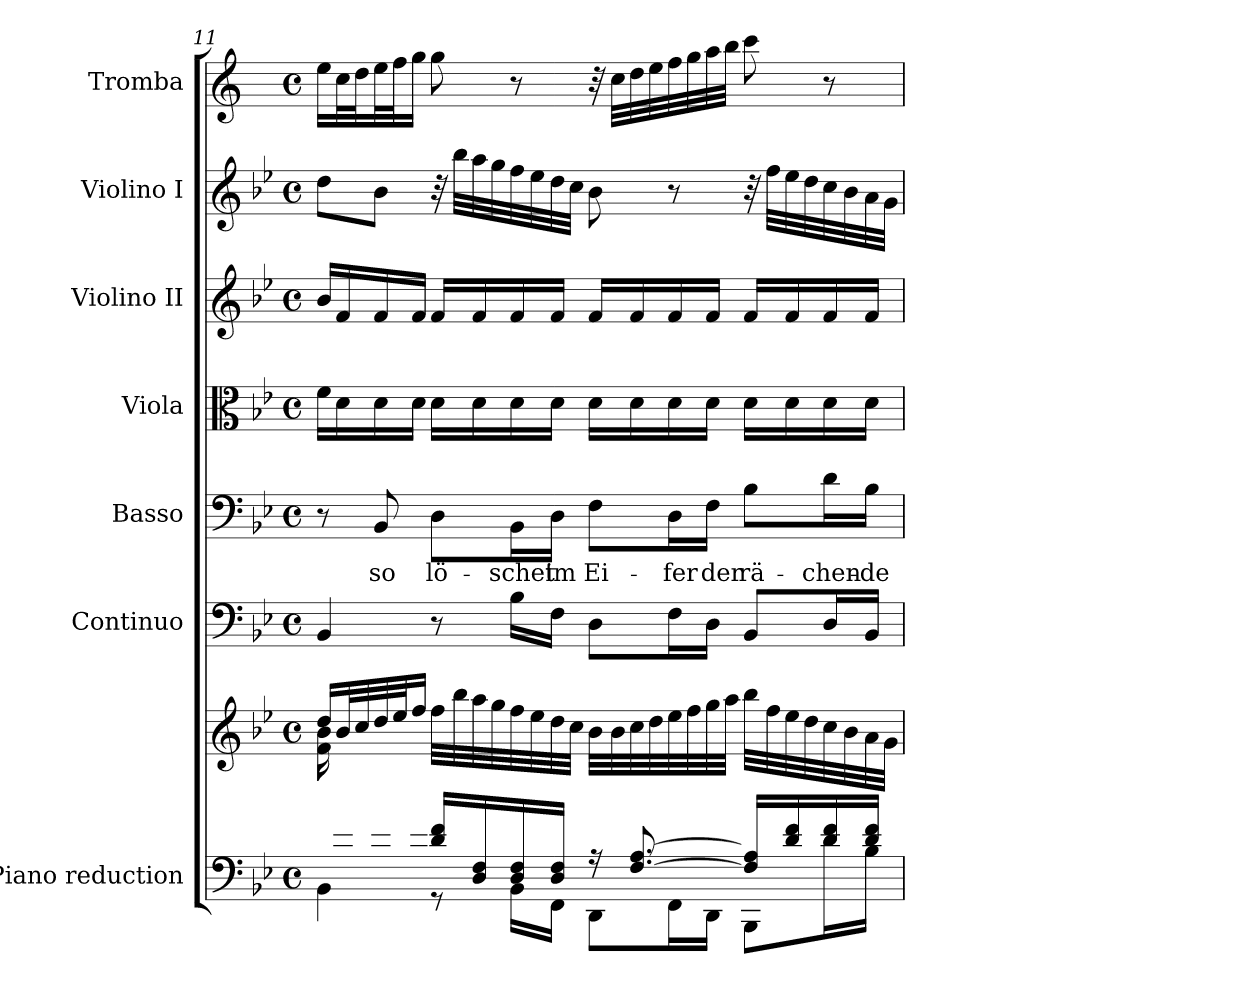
**kern	**kern	**kern	**kern	**text	**kern	**kern	**kern	**kern
*part7	*part7	*part6	*part5	*part5	*part4	*part3	*part2	*part1
*staff8	*staff7	*staff6	*staff5	*staff5	*staff4	*staff3	*staff2	*staff1
*I"Piano reduction	*	*I"Continuo	*I"Basso	*	*I"Viola	*I"Violino II	*I"Violino I	*I"Tromba
*I'Pno	*	*	*	*	*	*	*	*
!!LO:PB:g=z
*clefF4	*clefG2	*clefF4	*clefF4	*	*clefC3	*clefG2	*clefG2	*clefG2
*	*	*	*	*	*	*	*	*ITrd1c2
*k[b-e-]	*k[b-e-]	*k[b-e-]	*k[b-e-]	*	*k[b-e-]	*k[b-e-]	*k[b-e-]	*k[b-e-]
*M4/4	*M4/4	*M4/4	*M4/4	*	*M4/4	*M4/4	*M4/4	*M4/4
*met(c)	*met(c)	*met(c)	*met(c)	*	*met(c)	*met(c)	*met(c)	*met(c)
=11	=11	=11	=11	=11	=11	=11	=11	=11
*^	*^	*	*	*	*	*	*	*
16ryy	4BB-\	16dd/LL	16f\ 16b-\LL	4BB-/	8r	.	16f\LL	16b-/LL	8dd\L	16dd\LL
16d/ 16f/	.	32b-/L	2...ryy	.	.	.	16d\	16f/	.	32b-\L
.	.	32cc/	.	.	.	.	.	.	.	32cc\J
!	!	!	!	!	!	!LO:LY:b	!	!	!	!
16d/ 16f/	.	32dd/	.	.	8BB-/	so	16d\	16f/	8b-\J	32dd\L
.	.	32ee-/J	.	.	.	.	.	.	.	32ee-\J
16d/ 16f/JJ	.	16ff/JJ	.	.	.	.	16d\JJ	16f/JJ	.	16ff\JJ
!	!	!	!	!	!	!LO:LY:b	!	!	!	!
16d/ 16f/LL	8r	32ff\LLL	.	8r	8D\L	lö-	16d\LL	16f/LL	32r	8ff\
.	.	32bb-\	.	.	.	.	.	.	32bb-\LLL	.
16D/ 16F/	.	32aa\	.	.	.	.	16d\	16f/	32aa\	.
.	.	32gg\	.	.	.	.	.	.	32gg\	.
!	!	!	!	!	!	!LO:LY:b	!	!	!	!
16D/ 16F/	16BB-\LL	32ff\	.	16B-\LL	16BB-\L	schet	16d\	16f/	32ff\	8r
.	.	32ee-\	.	.	.	.	.	.	32ee-\	.
!	!	!	!	!	!	!LO:LY:b	!	!	!	!
16D/ 16F/JJ	16FF\JJ	32dd\	.	16F\JJ	16D\JJ	im	16d\JJ	16f/JJ	32dd\	.
.	.	32cc\JJJ	.	.	.	.	.	.	32cc\JJJ	.
!	!	!	!	!	!	!LO:LY:b	!	!	!	!
16r	8DD\L	32b-\LLL	.	8D\L	8F\L	Ei-	16d\LL	16f/LL	8b-\	32r
.	.	32b-\	.	.	.	.	.	.	.	32b-\LLL
[8.F/ [8.A/	.	32cc\	.	.	.	.	16d\	16f/	.	32cc\
.	.	32dd\	.	.	.	.	.	.	.	32dd\
!	!	!	!	!	!	!LO:LY:b	!	!	!	!
.	16FF\L	32ee-\	.	16F\L	16D\L	fer	16d\	16f/	8r	32ee-\
.	.	32ff\	.	.	.	.	.	.	.	32ff\
!	!	!	!	!	!	!LO:LY:b	!	!	!	!
.	16DD\JJ	32gg\	.	16D\JJ	16F\JJ	der	16d\JJ	16f/JJ	.	32gg\
.	.	32aa\JJJ	.	.	.	.	.	.	.	32aa\JJJ
!	!	!	!	!	!	!LO:LY:b	!	!	!	!
16F/] 16A/]LL	8BBB-\L	32bb-\LLL	.	8BB-/L	8B-\L	rä-	16d\LL	16f/LL	32r	8bb-\
.	.	32ff\	.	.	.	.	.	.	32ff\LLL	.
16d/ 16f/	.	32ee-\	.	.	.	.	16d\	16f/	32ee-\	.
.	.	32dd\	.	.	.	.	.	.	32dd\	.
!	!	!	!	!	!	!LO:LY:b	!	!	!	!
16d/ 16f/	16d\L	32cc\	.	16D/L	16d\L	chen-	16d\	16f/	32cc\	8r
.	.	32b-\	.	.	.	.	.	.	32b-\	.
!	!	!	!	!	!	!LO:LY:b	!	!	!	!
16d/ 16f/JJ	16B-\JJ	32a\	.	16BB-/JJ	16B-\JJ	de	16d\JJ	16f/JJ	32a\	.
.	.	32g\JJJ	.	.	.	.	.	.	32g\JJJ	.
*v	*v	*	*	*	*	*	*	*	*	*
*	*v	*v	*	*	*	*	*	*	*
=	=	=	=	=	=	=	=	=
*-	*-	*-	*-	*-	*-	*-	*-	*-
